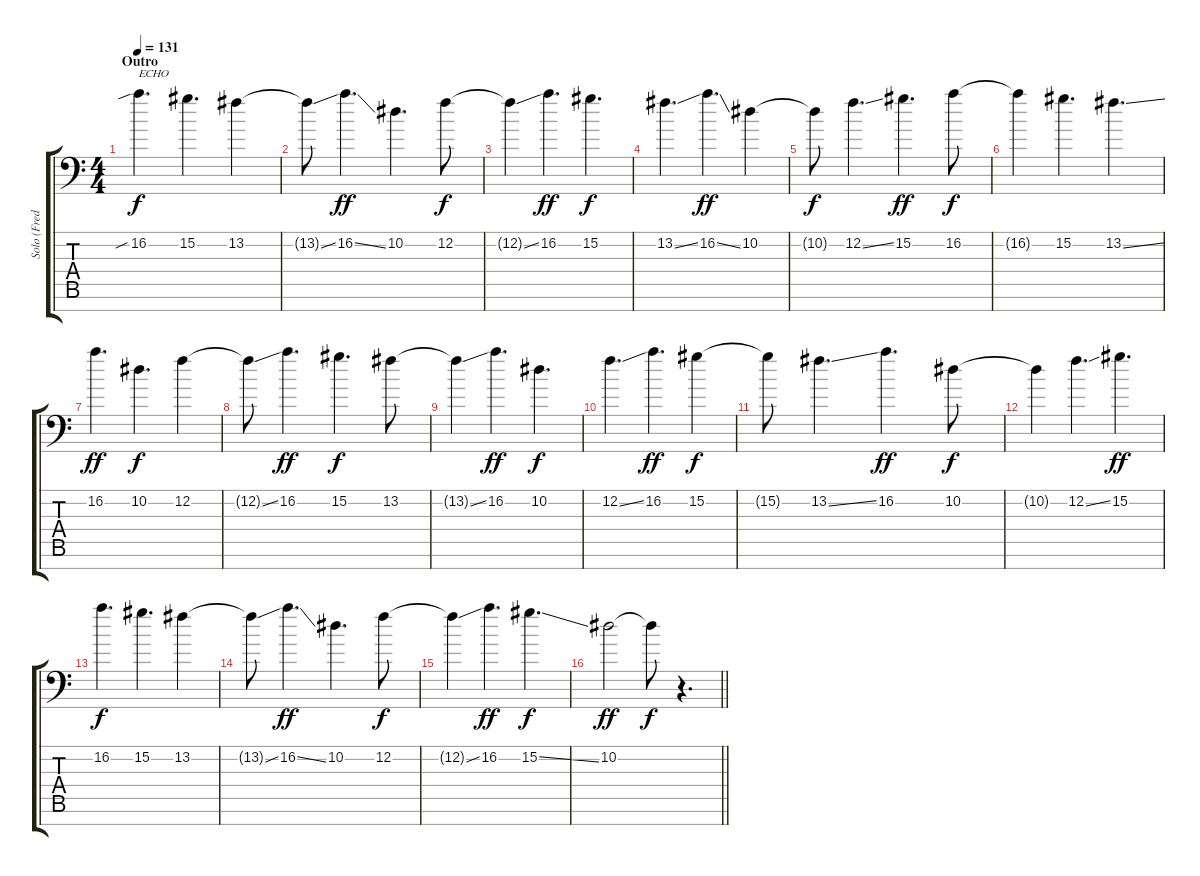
\track ("Solo (Fredrik Thordendal)" "Solo (Fred") {instrument overdrivenguitar}
\staff {score tabs}
\tuning (Bb3 F3 Db3 Ab2 Eb2 Bb1 F1) {hide}
\ts (4 4)
\section ("" "Outro")
\tempo 131
\clef f4
\ks c
16.2{sib}.4{d txt "ECHO" dy f volume 7 balance 10 instrument fx7echoes} 15.2.4{d} 13.2.4 |
13.2{ss t}.8 16.2{ss}.4{d dy ff} 10.2.4{d} 12.2.8{dy f} |
12.2{ss t}.4 16.2.4{d dy ff} 15.2.4{d dy f} |
13.2{ss}.4{d} 16.2{ss}.4{d dy ff} 10.2.4 |
10.2{t}.8{dy f} 12.2{ss}.4{d} 15.2.4{d dy ff} 16.2.8{dy f} |
16.2{t}.4 15.2.4{d} 13.2{ss}.4{d} |
16.2.4{d dy ff} 10.2.4{d dy f} 12.2.4 |
12.2{ss t}.8 16.2.4{d dy ff} 15.2.4{d dy f} 13.2.8 |
13.2{ss t}.4 16.2.4{d dy ff} 10.2.4{d dy f} |
12.2{ss}.4{d} 16.2.4{d dy ff} 15.2.4{dy f} |
15.2{t}.8 13.2{ss}.4{d} 16.2.4{d dy ff} 10.2.8{dy f} |
10.2{t}.4 12.2{ss}.4{d} 15.2.4{d dy ff} |
16.2.4{d dy f} 15.2.4{d} 13.2.4 |
13.2{ss t}.8 16.2{ss}.4{d dy ff} 10.2.4{d} 12.2.8{dy f} |
12.2{ss t}.4 16.2.4{d dy ff} 15.2{ss}.4{d dy f} |
\barLineRight lightlight
10.2.2{dy ff} 10.2{t}.8{dy f} r.4{d}
